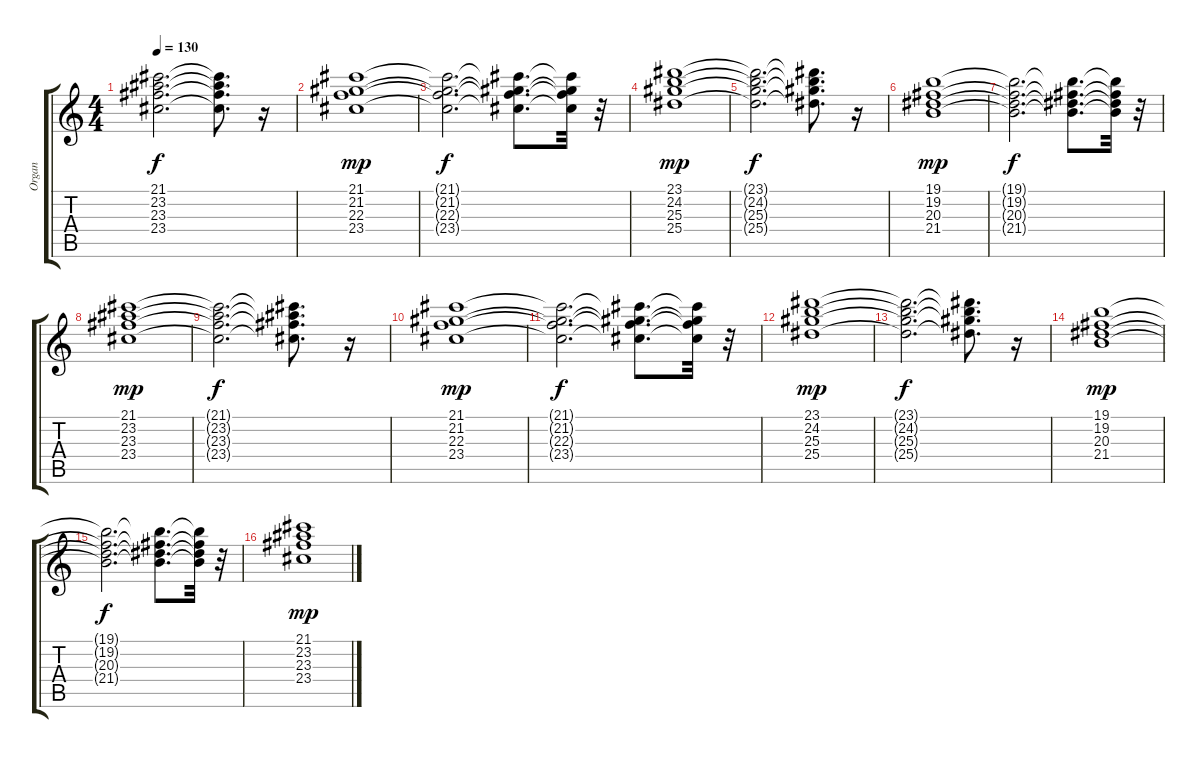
\track ("Organ" "Organ") {instrument rockorgan}
\staff {score tabs}
\tuning (E4 B3 G3 D3 A2 E2) {hide}
\ts (4 4)
\tempo 130
\clef g2
\ks c
(21.1{t} 23.2{t} 23.3{t} 23.4{t}).2{d dy f} (21.1{t} 23.2{t} 23.3{t} 23.4{t}).8{d} r.16 |
(21.1 21.2 22.3 23.4).1{dy mp} |
(21.1{t} 21.2{t} 22.3{t} 23.4{t}).2{d dy f} (21.1{t} 21.2{t} 22.3{t} 23.4{t}).8{d} (21.1{t} 21.2{t} 22.3{t} 23.4{t}).32 r.32 |
(23.1 24.2 25.3 25.4).1{dy mp} |
(23.1{t} 24.2{t} 25.3{t} 25.4{t}).2{d dy f} (23.1{t} 24.2{t} 25.3{t} 25.4{t}).8{d} r.16 |
(19.1 19.2 20.3 21.4).1{dy mp} |
(19.1{t} 19.2{t} 20.3{t} 21.4{t}).2{d dy f} (19.1{t} 19.2{t} 20.3{t} 21.4{t}).8{d} (19.1{t} 19.2{t} 20.3{t} 21.4{t}).32 r.32 |
(21.1 23.2 23.3 23.4).1{dy mp} |
(21.1{t} 23.2{t} 23.3{t} 23.4{t}).2{d dy f} (21.1{t} 23.2{t} 23.3{t} 23.4{t}).8{d} r.16 |
(21.1 21.2 22.3 23.4).1{dy mp} |
(21.1{t} 21.2{t} 22.3{t} 23.4{t}).2{d dy f} (21.1{t} 21.2{t} 22.3{t} 23.4{t}).8{d} (21.1{t} 21.2{t} 22.3{t} 23.4{t}).32 r.32 |
(23.1 24.2 25.3 25.4).1{dy mp} |
(23.1{t} 24.2{t} 25.3{t} 25.4{t}).2{d dy f} (23.1{t} 24.2{t} 25.3{t} 25.4{t}).8{d} r.16 |
(19.1 19.2 20.3 21.4).1{dy mp} |
(19.1{t} 19.2{t} 20.3{t} 21.4{t}).2{d dy f} (19.1{t} 19.2{t} 20.3{t} 21.4{t}).8{d} (19.1{t} 19.2{t} 20.3{t} 21.4{t}).32 r.32 |
(21.1 23.2 23.3 23.4).1{dy mp}
